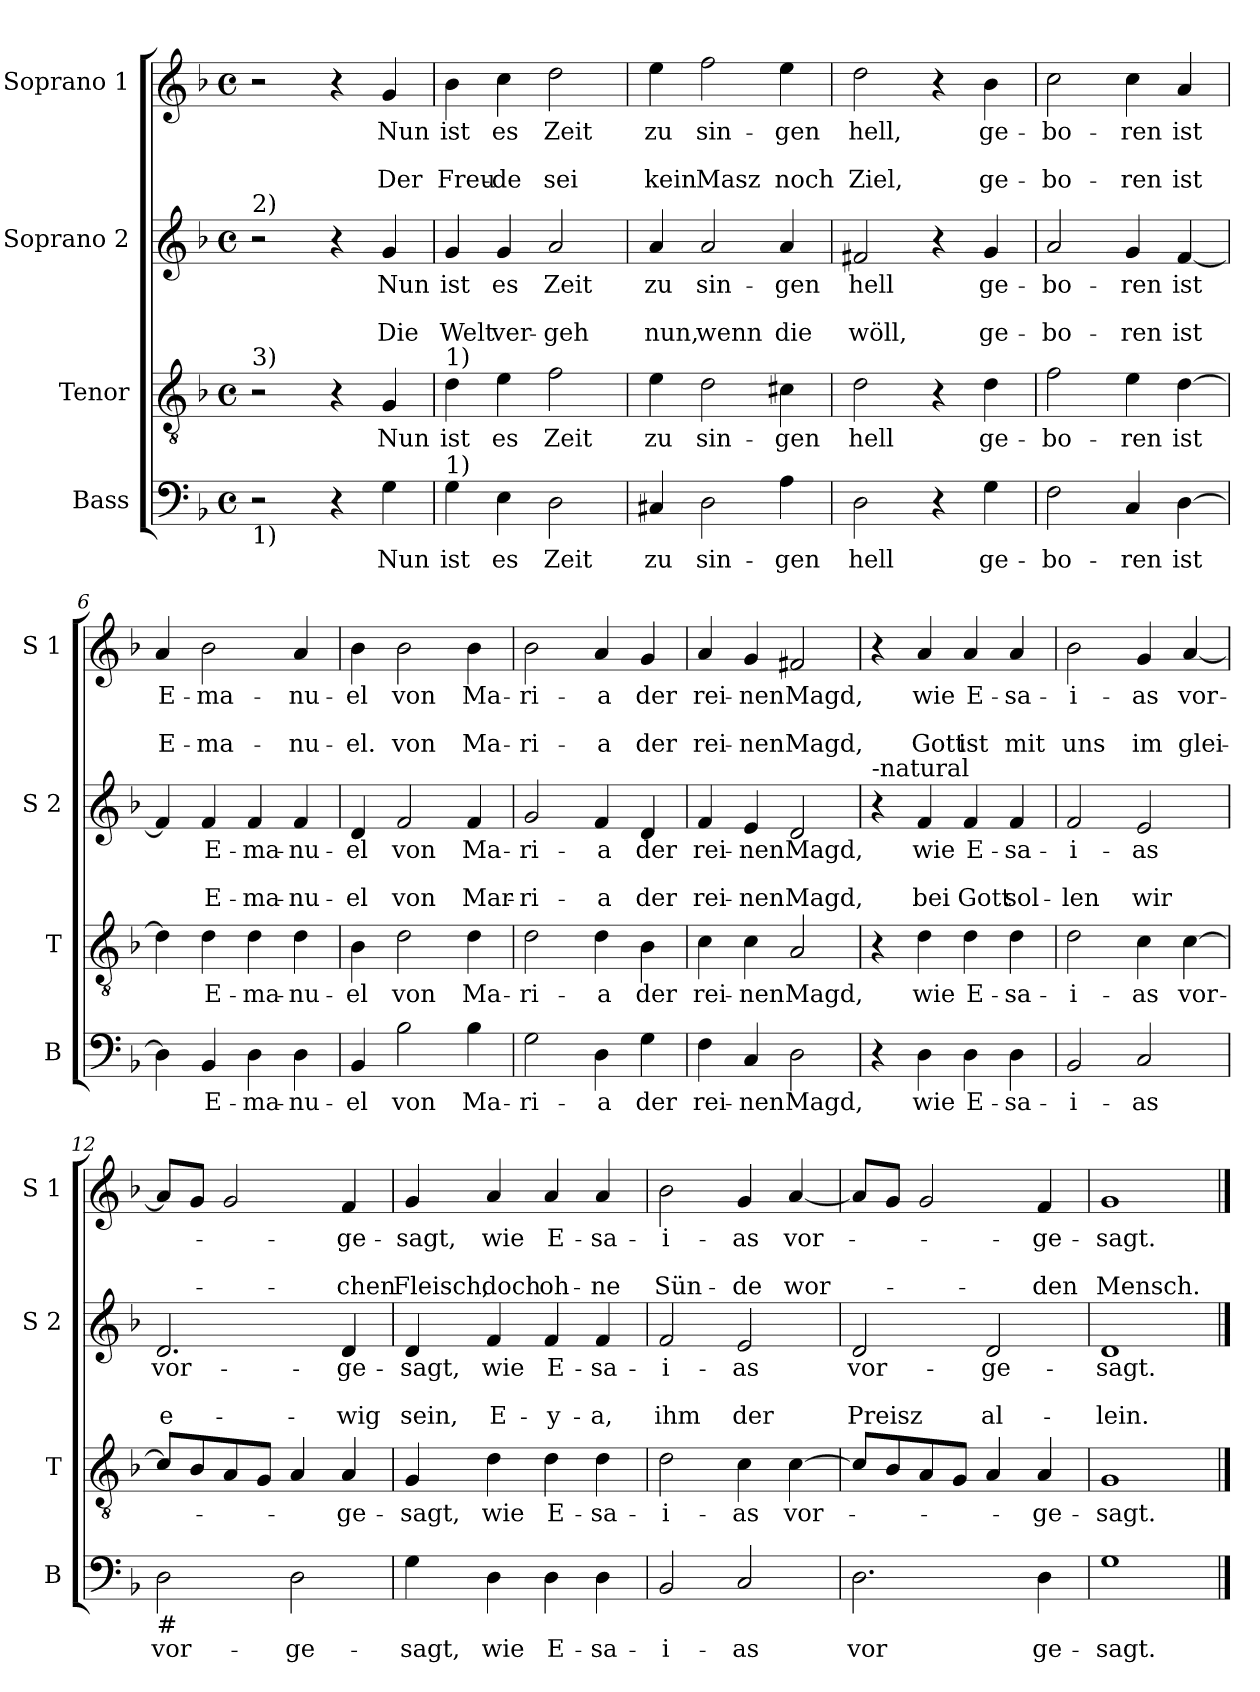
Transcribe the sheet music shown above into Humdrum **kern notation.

**kern	**text	**kern	**text	**kern	**text	**text	**text	**kern	**text	**text	**text
*part4	*part4	*part3	*part3	*part2	*part2	*part2	*part2	*part1	*part1	*part1	*part1
*staff4	*staff4	*staff3	*staff3	*staff2	*staff2	*staff2	*staff2	*staff1	*staff1	*staff1	*staff1
*I"Bass	*	*I"Tenor	*	*I"Soprano 2	*	*	*	*I"Soprano 1	*	*	*
*I'B	*	*I'T	*	*I'S 2	*	*	*	*I'S 1	*	*	*
*clefF4	*	*clefGv2	*	*clefG2	*	*	*	*clefG2	*	*	*
*k[b-]	*	*k[b-]	*	*k[b-]	*	*	*	*k[b-]	*	*	*
*F:	*	*F:	*	*F:	*	*	*	*F:	*	*	*
*M4/4	*	*M4/4	*	*M4/4	*	*	*	*M4/4	*	*	*
*met(c)	*	*met(c)	*	*met(c)	*	*	*	*met(c)	*	*	*
=1	=1	=1	=1	=1	=1	=1	=1	=1	=1	=1	=1
!	!	!	!	!LO:TX:a:t=2)	!	!	!	!	!	!	!
!	!	!LO:TX:a:t=3)	!	!	!	!	!	!	!	!	!
!LO:TX:b:t=1)	!	!	!	!	!	!	!	!	!	!	!
2r	.	2r	.	2r	.	.	.	2r	.	.	.
!	!	!	!	!	!	!	!	!	!LO:LY:b	!	!
4r	.	4r	.	4r	.	.	.	4r	1)	.	.
!	!LO:LY:b	!	!LO:LY:b	!	!LO:LY:b	!	!LO:LY:b	!	!LO:LY:b	!	!LO:LY:b
4G\	Nun	4G/	Nun	4g/	Nun	.	Die	4g/	Nun	.	Der
=2	=2	=2	=2	=2	=2	=2	=2	=2	=2	=2	=2
!	!	!LO:TX:a:t=1)	!	!	!	!	!	!	!	!	!
!LO:TX:a:t=1)	!	!	!	!	!	!	!	!	!	!	!
!	!LO:LY:b	!	!LO:LY:b	!	!LO:LY:b	!	!LO:LY:b	!	!LO:LY:b	!	!LO:LY:b
4G\	ist	4d\	ist	4g/	ist	.	Welt	4b-\	ist	.	Freu-
!	!LO:LY:b	!	!LO:LY:b	!	!LO:LY:b	!	!LO:LY:b	!	!LO:LY:b	!	!LO:LY:b
4E\	es	4e\	es	4g/	es	.	ver-	4cc\	es	.	-de
!	!LO:LY:b	!	!LO:LY:b	!	!LO:LY:b	!	!LO:LY:b	!	!LO:LY:b	!	!LO:LY:b
2D\	Zeit	2f\	Zeit	2a/	Zeit	.	-geh	2dd\	Zeit	.	sei
=3	=3	=3	=3	=3	=3	=3	=3	=3	=3	=3	=3
!	!LO:LY:b	!	!LO:LY:b	!	!LO:LY:b	!	!LO:LY:b	!	!LO:LY:b	!	!LO:LY:b
4C#X/	zu	4e\	zu	4a/	zu	.	nun,	4ee\	zu	.	kein
!	!LO:LY:b	!	!LO:LY:b	!	!LO:LY:b	!	!LO:LY:b	!	!LO:LY:b	!	!LO:LY:b
2D\	sin-	2d\	sin-	2a/	sin-	.	wenn	2ff\	sin-	.	Masz
!	!LO:LY:b	!	!LO:LY:b	!	!LO:LY:b	!	!LO:LY:b	!	!LO:LY:b	!	!LO:LY:b
4A\	-gen	4c#X\	-gen	4a/	-gen	.	die	4ee\	-gen	.	noch
=4	=4	=4	=4	=4	=4	=4	=4	=4	=4	=4	=4
!	!LO:LY:b	!	!LO:LY:b	!	!LO:LY:b	!	!LO:LY:b	!	!LO:LY:b	!	!LO:LY:b
2D\	hell	2d\	hell	2f#X/	hell	.	wöll,	2dd\	hell,	.	Ziel,
4r	.	4r	.	4r	.	.	.	4r	.	.	.
!	!LO:LY:b	!	!LO:LY:b	!	!LO:LY:b	!	!LO:LY:b	!	!LO:LY:b	!	!LO:LY:b
4G\	ge-	4d\	ge-	4g/	ge-	.	ge-	4b-\	ge-	.	ge-
!!LO:LB:g=z
=5	=5	=5	=5	=5	=5	=5	=5	=5	=5	=5	=5
!	!LO:LY:b	!	!LO:LY:b	!	!LO:LY:b	!	!LO:LY:b	!	!LO:LY:b	!	!LO:LY:b
2F\	-bo-	2f\	-bo-	2a/	-bo-	.	-bo-	2cc\	-bo-	.	-bo-
!	!LO:LY:b	!	!LO:LY:b	!	!LO:LY:b	!	!LO:LY:b	!	!LO:LY:b	!	!LO:LY:b
4C/	-ren	4e\	-ren	4g/	-ren	.	-ren	4cc\	-ren	.	-ren
!	!LO:LY:b	!	!LO:LY:b	!	!LO:LY:b	!	!LO:LY:b	!	!LO:LY:b	!	!LO:LY:b
[4D\	ist	[4d\	ist	[4f/	ist	.	ist	4a/	ist	.	ist
=6	=6	=6	=6	=6	=6	=6	=6	=6	=6	=6	=6
!	!	!	!	!	!	!	!	!	!LO:LY:b	!	!LO:LY:b
4D\]	.	4d\]	.	4f/]	.	.	.	4a/	E-	.	E-
!	!LO:LY:b	!	!LO:LY:b	!	!LO:LY:b	!	!LO:LY:b	!	!LO:LY:b	!	!LO:LY:b
4BB-/	E-	4d\	E-	4f/	E-	.	E-	2b-\	-ma-	.	-ma-
!	!LO:LY:b	!	!LO:LY:b	!	!LO:LY:b	!	!LO:LY:b	!	!	!	!
4D\	-ma-	4d\	-ma-	4f/	-ma-	.	-ma-	.	.	.	.
!	!LO:LY:b	!	!LO:LY:b	!	!LO:LY:b	!	!LO:LY:b	!	!LO:LY:b	!	!LO:LY:b
4D\	-nu-	4d\	-nu-	4f/	-nu-	.	-nu-	4a/	-nu-	.	-nu-
=7	=7	=7	=7	=7	=7	=7	=7	=7	=7	=7	=7
!	!LO:LY:b	!	!LO:LY:b	!	!LO:LY:b	!	!LO:LY:b	!	!LO:LY:b	!	!LO:LY:b
4BB-/	-el	4B-\	-el	4d/	-el	.	-el	4b-\	-el	.	-el.
!	!LO:LY:b	!	!LO:LY:b	!	!LO:LY:b	!	!LO:LY:b	!	!LO:LY:b	!	!LO:LY:b
2B-\	von	2d\	von	2f/	von	.	von	2b-\	von	.	von
!	!LO:LY:b	!	!LO:LY:b	!	!LO:LY:b	!	!LO:LY:b	!	!LO:LY:b	!	!LO:LY:b
4B-\	Ma-	4d\	Ma-	4f/	Ma-	.	Mar-	4b-\	Ma-	.	Ma-
=8	=8	=8	=8	=8	=8	=8	=8	=8	=8	=8	=8
!	!LO:LY:b	!	!LO:LY:b	!	!LO:LY:b	!	!LO:LY:b	!	!LO:LY:b	!	!LO:LY:b
2G\	-ri-	2d\	-ri-	2g/	-ri-	.	-ri-	2b-\	-ri-	.	-ri-
!	!LO:LY:b	!	!LO:LY:b	!	!LO:LY:b	!	!LO:LY:b	!	!LO:LY:b	!	!LO:LY:b
4D\	-a	4d\	-a	4f/	-a	.	-a	4a/	-a	.	-a
!	!LO:LY:b	!	!LO:LY:b	!	!LO:LY:b	!	!LO:LY:b	!	!LO:LY:b	!	!LO:LY:b
4G\	der	4B-\	der	4d/	der	.	der	4g/	der	.	der
!!LO:PB:g=z
=9	=9	=9	=9	=9	=9	=9	=9	=9	=9	=9	=9
!	!LO:LY:b	!	!LO:LY:b	!	!LO:LY:b	!	!LO:LY:b	!	!LO:LY:b	!	!LO:LY:b
4F\	rei-	4c\	rei-	4f/	rei-	.	rei-	4a/	rei-	.	rei-
!	!LO:LY:b	!	!LO:LY:b	!	!LO:LY:b	!	!LO:LY:b	!	!LO:LY:b	!	!LO:LY:b
4C/	-nen	4c\	-nen	4e/	-nen	.	-nen	4g/	-nen	.	-nen
!	!LO:LY:b	!	!LO:LY:b	!	!LO:LY:b	!	!LO:LY:b	!	!LO:LY:b	!	!LO:LY:b
2D\	Magd,	2A/	Magd,	2d/	Magd,	.	Magd,	2f#X/	Magd,	.	Magd,
=10	=10	=10	=10	=10	=10	=10	=10	=10	=10	=10	=10
!	!	!	!	!LO:TX:a:t=-natural	!	!	!	!	!	!	!
4r	.	4r	.	4r	.	.	.	4r	.	.	.
!	!LO:LY:b	!	!LO:LY:b	!	!LO:LY:b	!	!LO:LY:b	!	!LO:LY:b	!	!LO:LY:b
4D\	wie	4d\	wie	4f/	wie	.	bei	4a/	wie	.	Gott
!	!LO:LY:b	!	!LO:LY:b	!	!LO:LY:b	!	!LO:LY:b	!	!LO:LY:b	!	!LO:LY:b
4D\	E-	4d\	E-	4f/	E-	.	Gott	4a/	E-	.	ist
!	!LO:LY:b	!	!LO:LY:b	!	!LO:LY:b	!	!LO:LY:b	!	!LO:LY:b	!	!LO:LY:b
4D\	-sa-	4d\	-sa-	4f/	-sa-	.	sol-	4a/	-sa-	.	mit
=11	=11	=11	=11	=11	=11	=11	=11	=11	=11	=11	=11
!	!LO:LY:b	!	!LO:LY:b	!	!LO:LY:b	!	!LO:LY:b	!	!LO:LY:b	!	!LO:LY:b
2BB-/	-i-	2d\	-i-	2f/	-i-	.	-len	2b-\	-i-	.	uns
!	!LO:LY:b	!	!LO:LY:b	!	!LO:LY:b	!	!LO:LY:b	!	!LO:LY:b	!	!LO:LY:b
2C/	-as	4c\	-as	2e/	-as	.	wir	4g/	-as	.	im
!	!	!	!LO:LY:b	!	!	!	!	!	!LO:LY:b	!	!LO:LY:b
.	.	[4c\	vor-	.	.	.	.	[4a/	vor-	.	glei-
=12	=12	=12	=12	=12	=12	=12	=12	=12	=12	=12	=12
!LO:TX:b:t=#	!	!	!	!	!	!	!	!	!	!	!
!	!LO:LY:b	!	!	!	!LO:LY:b	!	!LO:LY:b	!	!	!	!
2D\	vor-	8c/L]	.	2.d/	vor-	.	e-	8a/L]	.	.	.
.	.	8B-/	.	.	.	.	.	8g/J	.	.	.
.	.	8A/	.	.	.	.	.	2g/	.	.	.
.	.	8G/J	.	.	.	.	.	.	.	.	.
!	!LO:LY:b	!	!	!	!	!	!	!	!	!	!
2D\	-ge-	4A/	.	.	.	.	.	.	.	.	.
!	!	!	!LO:LY:b	!	!LO:LY:b	!	!LO:LY:b	!	!LO:LY:b	!	!LO:LY:b
.	.	4A/	-ge-	4d/	-ge-	.	-wig	4f/	-ge-	.	-chen
!!LO:LB:g=z
=13	=13	=13	=13	=13	=13	=13	=13	=13	=13	=13	=13
!	!LO:LY:b	!	!LO:LY:b	!	!LO:LY:b	!	!LO:LY:b	!	!LO:LY:b	!	!LO:LY:b
4G\	-sagt,	4G/	-sagt,	4d/	-sagt,	.	sein,	4g/	-sagt,	.	Fleisch,
!	!LO:LY:b	!	!LO:LY:b	!	!LO:LY:b	!	!LO:LY:b	!	!LO:LY:b	!	!LO:LY:b
4D\	wie	4d\	wie	4f/	wie	.	E-	4a/	wie	.	doch
!	!LO:LY:b	!	!LO:LY:b	!	!LO:LY:b	!	!LO:LY:b	!	!LO:LY:b	!	!LO:LY:b
4D\	E-	4d\	E-	4f/	E-	.	-y-	4a/	E-	.	oh-
!	!LO:LY:b	!	!LO:LY:b	!	!LO:LY:b	!	!LO:LY:b	!	!LO:LY:b	!	!LO:LY:b
4D\	-sa-	4d\	-sa-	4f/	-sa-	.	-a,	4a/	-sa-	.	-ne
=14	=14	=14	=14	=14	=14	=14	=14	=14	=14	=14	=14
!	!LO:LY:b	!	!LO:LY:b	!	!LO:LY:b	!	!LO:LY:b	!	!LO:LY:b	!	!LO:LY:b
2BB-/	-i-	2d\	-i-	2f/	-i-	.	ihm	2b-\	-i-	.	Sün-
!	!LO:LY:b	!	!LO:LY:b	!	!LO:LY:b	!	!LO:LY:b	!	!LO:LY:b	!	!LO:LY:b
2C/	-as	4c\	-as	2e/	-as	.	der	4g/	-as	.	-de
!	!	!	!LO:LY:b	!	!	!	!	!	!LO:LY:b	!	!LO:LY:b
.	.	[4c\	vor-	.	.	.	.	[4a/	vor-	.	wor-
=15	=15	=15	=15	=15	=15	=15	=15	=15	=15	=15	=15
!	!LO:LY:b	!	!	!	!LO:LY:b	!	!LO:LY:b	!	!	!	!
2.D\	vor	8c/L]	.	2d/	vor-	.	Preisz	8a/L]	.	.	.
.	.	8B-/	.	.	.	.	.	8g/J	.	.	.
.	.	8A/	.	.	.	.	.	2g/	.	.	.
.	.	8G/J	.	.	.	.	.	.	.	.	.
!	!	!	!	!	!LO:LY:b	!	!LO:LY:b	!	!	!	!
.	.	4A/	.	2d/	-ge-	.	al-	.	.	.	.
!	!LO:LY:b	!	!LO:LY:b	!	!	!	!	!	!LO:LY:b	!	!LO:LY:b
4D\	ge-	4A/	-ge-	.	.	.	.	4f/	-ge-	.	-den
=16	=16	=16	=16	=16	=16	=16	=16	=16	=16	=16	=16
!	!LO:LY:b	!	!LO:LY:b	!	!LO:LY:b	!	!LO:LY:b	!	!LO:LY:b	!	!LO:LY:b
1G	-sagt.	1G	-sagt.	1d	-sagt.	.	-lein.	1g	-sagt.	.	Mensch.
==	==	==	==	==	==	==	==	==	==	==	==
*-	*-	*-	*-	*-	*-	*-	*-	*-	*-	*-	*-
